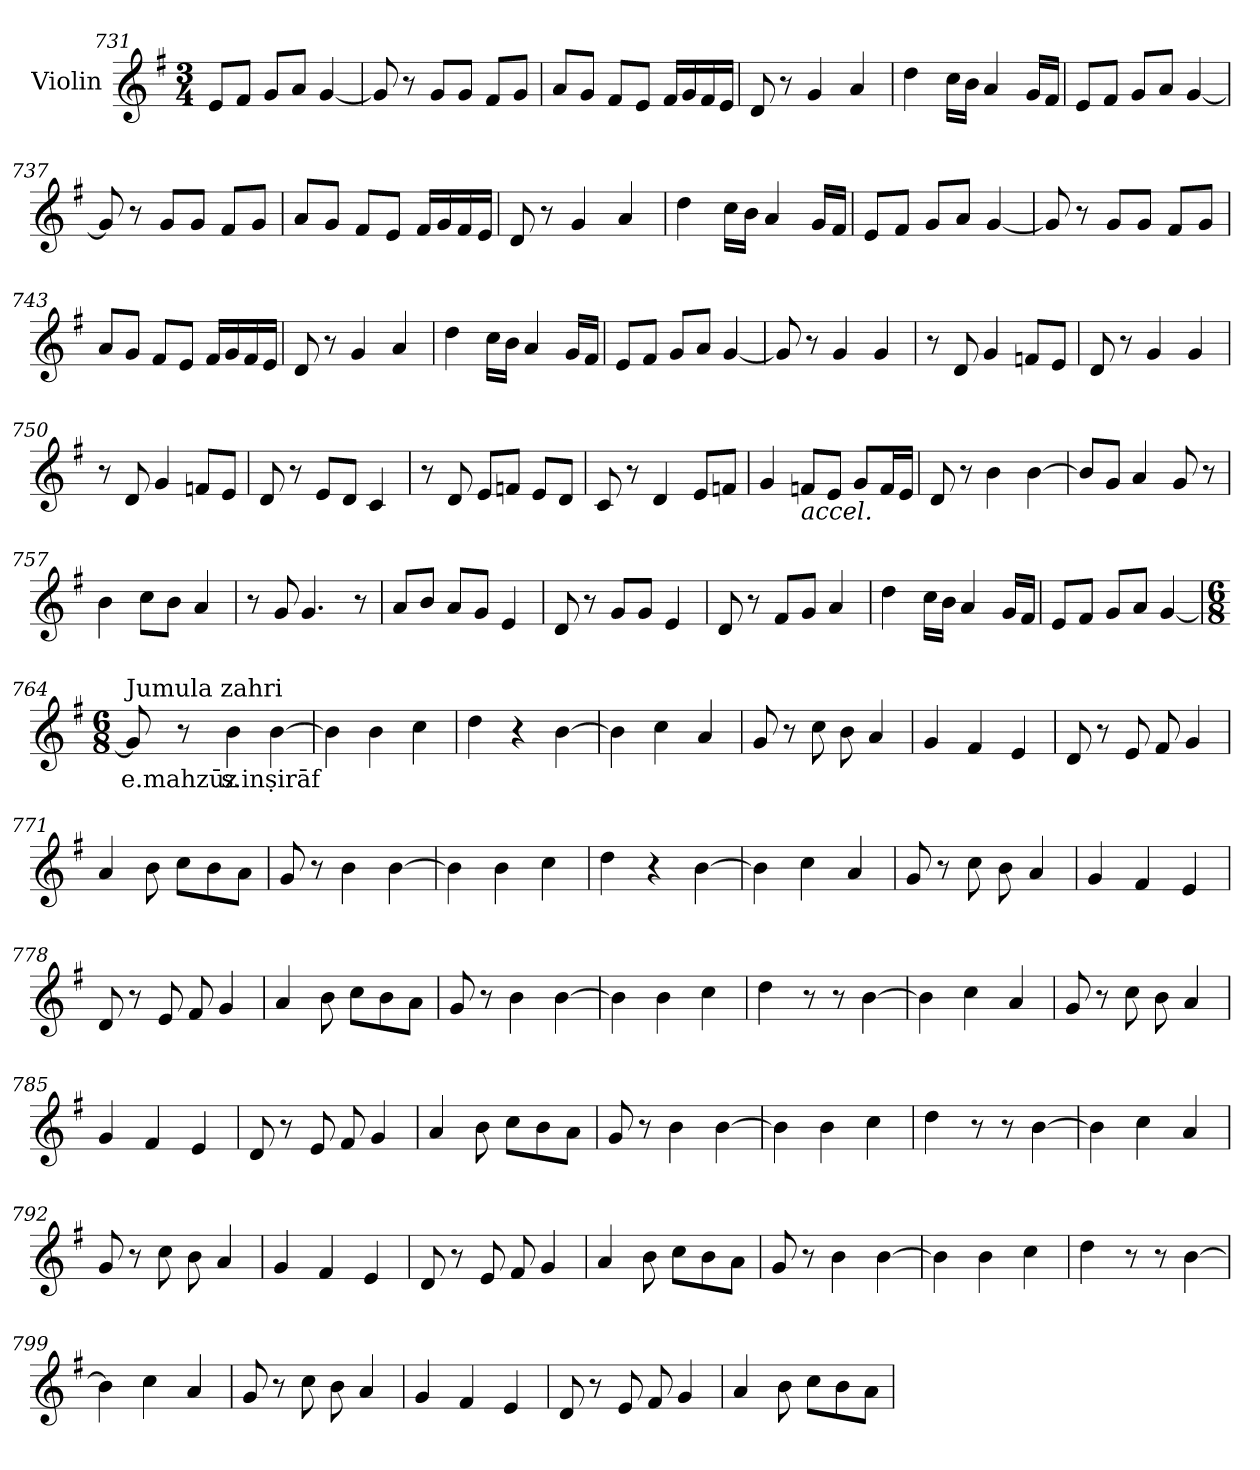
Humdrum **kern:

**kern	**text
*part1	*part1
*staff1	*staff1
*I"Violin	*
*clefG2	*
*k[f#]	*
*G:	*
*M3/4	*
=731	=731
8e/L	.
8f#/J	.
8g/L	.
8a/J	.
[4g/	.
=732	=732
8g/]	.
8r	.
8g/L	.
8g/J	.
8f#/L	.
8g/J	.
=733	=733
8a/L	.
8g/J	.
8f#/L	.
8e/J	.
16f#/LL	.
16g/	.
16f#/	.
16e/JJ	.
=734	=734
8d/	.
8r	.
4g/	.
4a/	.
=735	=735
4dd\	.
16cc\LL	.
16b\JJ	.
4a/	.
16g/LL	.
16f#/JJ	.
!!LO:LB:g=z
=736	=736
8e/L	.
8f#/J	.
8g/L	.
8a/J	.
[4g/	.
=737	=737
8g/]	.
8r	.
8g/L	.
8g/J	.
8f#/L	.
8g/J	.
=738	=738
8a/L	.
8g/J	.
8f#/L	.
8e/J	.
16f#/LL	.
16g/	.
16f#/	.
16e/JJ	.
=739	=739
8d/	.
8r	.
4g/	.
4a/	.
=740	=740
4dd\	.
16cc\LL	.
16b\JJ	.
4a/	.
16g/LL	.
16f#/JJ	.
=741	=741
8e/L	.
8f#/J	.
8g/L	.
8a/J	.
[4g/	.
!!LO:LB:g=z
=742	=742
8g/]	.
8r	.
8g/L	.
8g/J	.
8f#/L	.
8g/J	.
=743	=743
8a/L	.
8g/J	.
8f#/L	.
8e/J	.
16f#/LL	.
16g/	.
16f#/	.
16e/JJ	.
=744	=744
8d/	.
8r	.
4g/	.
4a/	.
=745	=745
4dd\	.
16cc\LL	.
16b\JJ	.
4a/	.
16g/LL	.
16f#/JJ	.
=746	=746
8e/L	.
8f#/J	.
8g/L	.
8a/J	.
[4g/	.
=747	=747
8g/]	.
8r	.
4g/	.
4g/	.
!!LO:LB:g=z
=748	=748
8r	.
8d/	.
4g/	.
8fn/L	.
8e/J	.
=749	=749
8d/	.
8r	.
4g/	.
4g/	.
=750	=750
8r	.
8d/	.
4g/	.
8fn/L	.
8e/J	.
=751	=751
8d/	.
8r	.
8e/L	.
8d/J	.
4c/	.
=752	=752
8r	.
8d/	.
8e/L	.
8fn/J	.
8e/L	.
8d/J	.
=753	=753
8c/	.
8r	.
4d/	.
8e/L	.
8fn/J	.
!!LO:LB:g=z
=754	=754
4g/	.
!LO:TX:b:i:t=accel.	!
8fn/L	.
8e/J	.
8g/L	.
16f/L	.
16e/JJ	.
=755	=755
8d/	.
8r	.
4b\	.
[4b\	.
=756	=756
8b/L]	.
8g/J	.
4a/	.
8g/	.
8r	.
=757	=757
4b\	.
8cc\L	.
8b\J	.
4a/	.
=758	=758
8r	.
8g/	.
4.g/	.
8r	.
=759	=759
8a/L	.
8b/J	.
8a/L	.
8g/J	.
4e/	.
!!LO:LB:g=z
=760	=760
8d/	.
8r	.
8g/L	.
8g/J	.
4e/	.
=761	=761
8d/	.
8r	.
8f#/L	.
8g/J	.
4a/	.
=762	=762
4dd\	.
16cc\LL	.
16b\JJ	.
4a/	.
16g/LL	.
16f#/JJ	.
=763	=763
8e/L	.
8f#/J	.
8g/L	.
8a/J	.
[4g/	.
=764	=764
*M6/8	*
*MM120	*
!LO:TX:a:t=Jumula zahri	!
!	!LO:LY:b
8g/]	e.mahzūz
8r	.
!	!LO:LY:b
4b\	s.inṣirāf
[4b\	.
=765	=765
4b\]	.
4b\	.
4cc\	.
!!LO:LB:g=z
=766	=766
4dd\	.
4r	.
[4b\	.
=767	=767
4b\]	.
4cc\	.
4a/	.
=768	=768
8g/	.
8r	.
8cc\	.
8b\	.
4a/	.
=769	=769
4g/	.
4f#/	.
4e/	.
=770	=770
8d/	.
8r	.
8e/	.
8f#/	.
4g/	.
=771	=771
4a/	.
8b\	.
8cc\L	.
8b\	.
8a\J	.
!!LO:PB:g=z
=772	=772
8g/	.
8r	.
4b\	.
[4b\	.
=773	=773
4b\]	.
4b\	.
4cc\	.
=774	=774
4dd\	.
4r	.
[4b\	.
=775	=775
4b\]	.
4cc\	.
4a/	.
=776	=776
8g/	.
8r	.
8cc\	.
8b\	.
4a/	.
=777	=777
4g/	.
4f#/	.
4e/	.
=778	=778
8d/	.
8r	.
8e/	.
8f#/	.
4g/	.
!!LO:LB:g=z
=779	=779
4a/	.
8b\	.
8cc\L	.
8b\	.
8a\J	.
=780	=780
8g/	.
8r	.
4b\	.
[4b\	.
=781	=781
4b\]	.
4b\	.
4cc\	.
=782	=782
4dd\	.
8r	.
8r	.
[4b\	.
=783	=783
4b\]	.
4cc\	.
4a/	.
=784	=784
8g/	.
8r	.
8cc\	.
8b\	.
4a/	.
=785	=785
4g/	.
4f#/	.
4e/	.
!!LO:LB:g=z
=786	=786
8d/	.
8r	.
8e/	.
8f#/	.
4g/	.
=787	=787
4a/	.
8b\	.
8cc\L	.
8b\	.
8a\J	.
=788	=788
8g/	.
8r	.
4b\	.
[4b\	.
=789	=789
4b\]	.
4b\	.
4cc\	.
=790	=790
4dd\	.
8r	.
8r	.
[4b\	.
=791	=791
4b\]	.
4cc\	.
4a/	.
!!LO:LB:g=z
=792	=792
8g/	.
8r	.
8cc\	.
8b\	.
4a/	.
=793	=793
4g/	.
4f#/	.
4e/	.
=794	=794
8d/	.
8r	.
8e/	.
8f#/	.
4g/	.
=795	=795
4a/	.
8b\	.
8cc\L	.
8b\	.
8a\J	.
=796	=796
8g/	.
8r	.
4b\	.
[4b\	.
=797	=797
4b\]	.
4b\	.
4cc\	.
!!LO:LB:g=z
=798	=798
4dd\	.
8r	.
8r	.
[4b\	.
=799	=799
4b\]	.
4cc\	.
4a/	.
=800	=800
8g/	.
8r	.
8cc\	.
8b\	.
4a/	.
=801	=801
4g/	.
4f#/	.
4e/	.
=802	=802
8d/	.
8r	.
8e/	.
8f#/	.
4g/	.
=803	=803
4a/	.
8b\	.
8cc\L	.
8b\	.
8a\J	.
=	=
*-	*-
